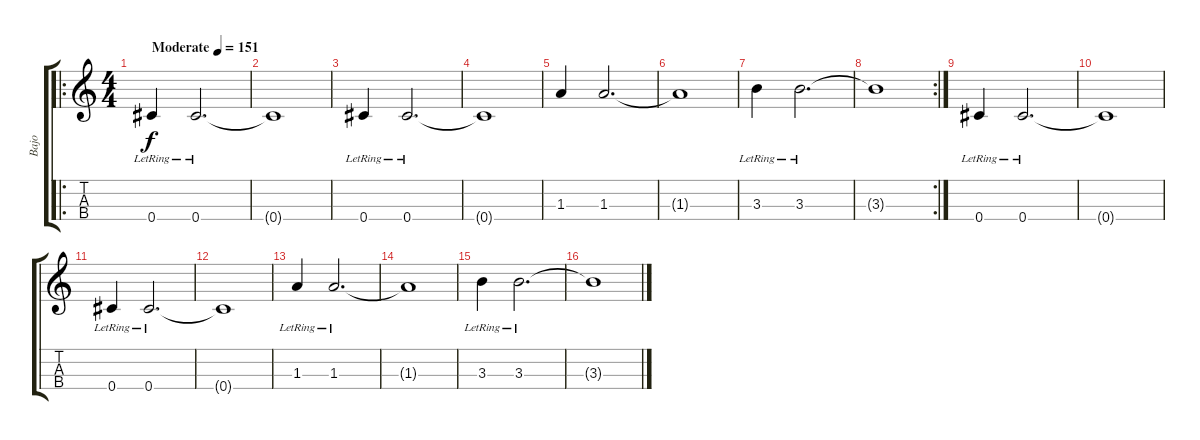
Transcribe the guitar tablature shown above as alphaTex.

\track ("Bajo" "Bajo") {instrument electricbasspick}
\staff {score tabs}
\tuning (Bb4 Eb4 Ab3 Db3) {hide}
\ro
\ts (4 4)
\tempo (151 "Moderate")
\clef g2
\ks c
0.4{lr}.4{dy f instrument electricbasspick} 0.4{lr}.2{d} |
0.4{t}.1 |
0.4{lr}.4 0.4{lr}.2{d} |
0.4{t}.1 |
1.3.4 1.3.2{d} |
1.3{t}.1 |
3.3{lr}.4 3.3{lr}.2{d} |
\rc 2
3.3{t}.1 |
0.4{lr}.4 0.4{lr}.2{d} |
0.4{t}.1 |
0.4{lr}.4 0.4{lr}.2{d} |
0.4{t}.1 |
1.3{lr}.4 1.3{lr}.2{d} |
1.3{t}.1 |
3.3{lr}.4 3.3{lr}.2{d} |
3.3{t}.1
